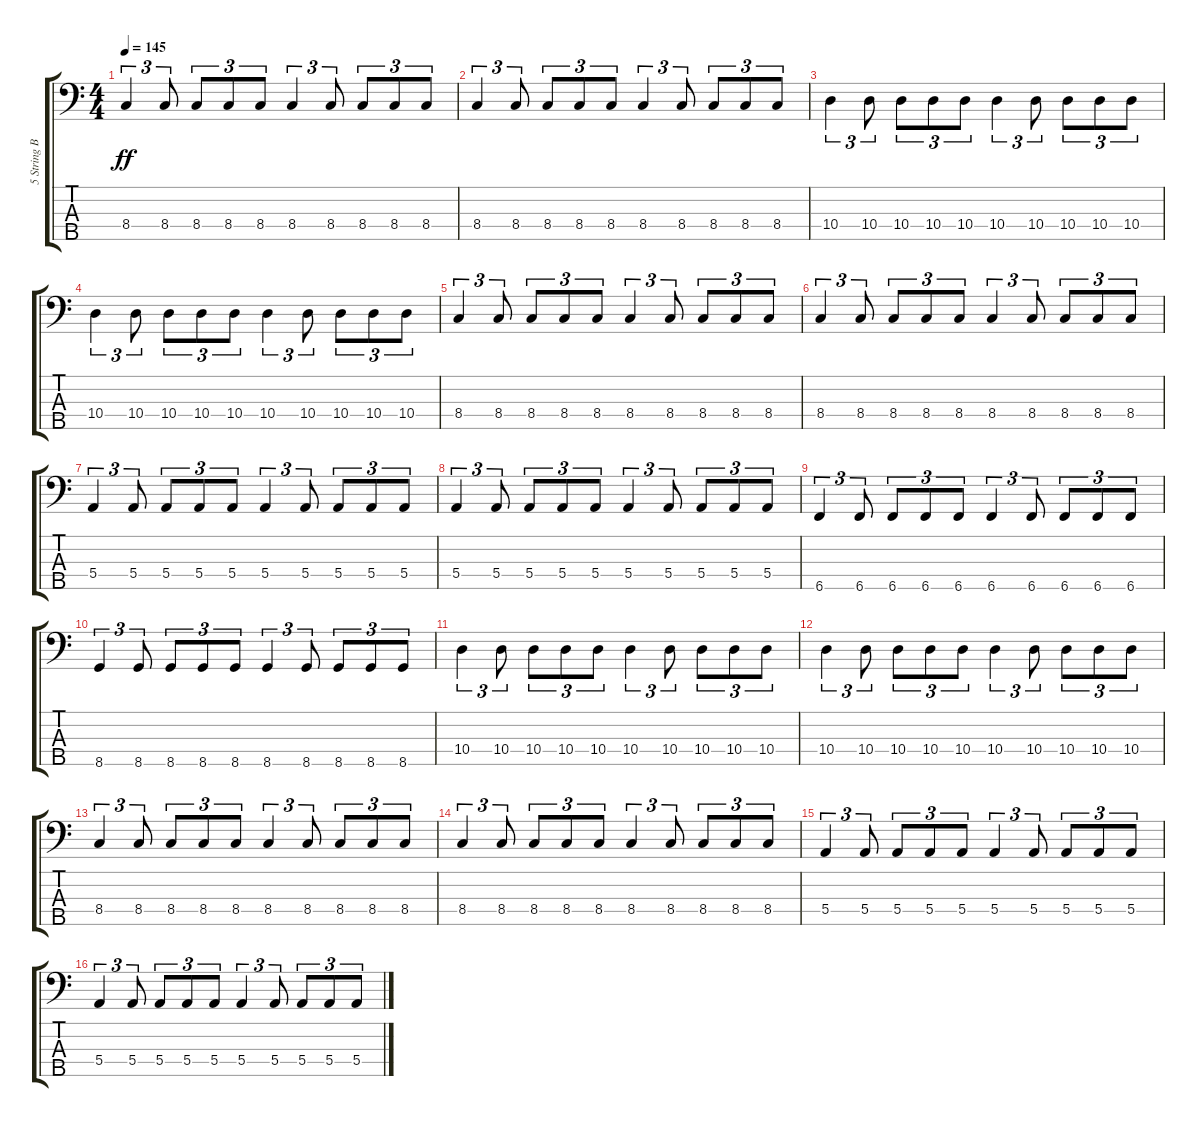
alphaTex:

\track ("5 String Bass" "5 String B") {instrument electricbassfinger}
\staff {score tabs}
\tuning (G2 D2 A1 E1 B0) {hide}
\ts (4 4)
\tempo 145
\clef f4
\ks c
8.4.4{tu (3 2) dy ff} 8.4.8{tu (3 2)} 8.4.8{tu (3 2)} 8.4.8{tu (3 2)} 8.4.8{tu (3 2)} 8.4.4{tu (3 2)} 8.4.8{tu (3 2)} 8.4.8{tu (3 2)} 8.4.8{tu (3 2)} 8.4.8{tu (3 2)} |
8.4.4{tu (3 2)} 8.4.8{tu (3 2)} 8.4.8{tu (3 2)} 8.4.8{tu (3 2)} 8.4.8{tu (3 2)} 8.4.4{tu (3 2)} 8.4.8{tu (3 2)} 8.4.8{tu (3 2)} 8.4.8{tu (3 2)} 8.4.8{tu (3 2)} |
10.4.4{tu (3 2)} 10.4.8{tu (3 2)} 10.4.8{tu (3 2)} 10.4.8{tu (3 2)} 10.4.8{tu (3 2)} 10.4.4{tu (3 2)} 10.4.8{tu (3 2)} 10.4.8{tu (3 2)} 10.4.8{tu (3 2)} 10.4.8{tu (3 2)} |
10.4.4{tu (3 2)} 10.4.8{tu (3 2)} 10.4.8{tu (3 2)} 10.4.8{tu (3 2)} 10.4.8{tu (3 2)} 10.4.4{tu (3 2)} 10.4.8{tu (3 2)} 10.4.8{tu (3 2)} 10.4.8{tu (3 2)} 10.4.8{tu (3 2)} |
8.4.4{tu (3 2)} 8.4.8{tu (3 2)} 8.4.8{tu (3 2)} 8.4.8{tu (3 2)} 8.4.8{tu (3 2)} 8.4.4{tu (3 2)} 8.4.8{tu (3 2)} 8.4.8{tu (3 2)} 8.4.8{tu (3 2)} 8.4.8{tu (3 2)} |
8.4.4{tu (3 2)} 8.4.8{tu (3 2)} 8.4.8{tu (3 2)} 8.4.8{tu (3 2)} 8.4.8{tu (3 2)} 8.4.4{tu (3 2)} 8.4.8{tu (3 2)} 8.4.8{tu (3 2)} 8.4.8{tu (3 2)} 8.4.8{tu (3 2)} |
5.4.4{tu (3 2)} 5.4.8{tu (3 2)} 5.4.8{tu (3 2)} 5.4.8{tu (3 2)} 5.4.8{tu (3 2)} 5.4.4{tu (3 2)} 5.4.8{tu (3 2)} 5.4.8{tu (3 2)} 5.4.8{tu (3 2)} 5.4.8{tu (3 2)} |
5.4.4{tu (3 2)} 5.4.8{tu (3 2)} 5.4.8{tu (3 2)} 5.4.8{tu (3 2)} 5.4.8{tu (3 2)} 5.4.4{tu (3 2)} 5.4.8{tu (3 2)} 5.4.8{tu (3 2)} 5.4.8{tu (3 2)} 5.4.8{tu (3 2)} |
6.5.4{tu (3 2)} 6.5.8{tu (3 2)} 6.5.8{tu (3 2)} 6.5.8{tu (3 2)} 6.5.8{tu (3 2)} 6.5.4{tu (3 2)} 6.5.8{tu (3 2)} 6.5.8{tu (3 2)} 6.5.8{tu (3 2)} 6.5.8{tu (3 2)} |
8.5.4{tu (3 2)} 8.5.8{tu (3 2)} 8.5.8{tu (3 2)} 8.5.8{tu (3 2)} 8.5.8{tu (3 2)} 8.5.4{tu (3 2)} 8.5.8{tu (3 2)} 8.5.8{tu (3 2)} 8.5.8{tu (3 2)} 8.5.8{tu (3 2)} |
10.4.4{tu (3 2)} 10.4.8{tu (3 2)} 10.4.8{tu (3 2)} 10.4.8{tu (3 2)} 10.4.8{tu (3 2)} 10.4.4{tu (3 2)} 10.4.8{tu (3 2)} 10.4.8{tu (3 2)} 10.4.8{tu (3 2)} 10.4.8{tu (3 2)} |
10.4.4{tu (3 2)} 10.4.8{tu (3 2)} 10.4.8{tu (3 2)} 10.4.8{tu (3 2)} 10.4.8{tu (3 2)} 10.4.4{tu (3 2)} 10.4.8{tu (3 2)} 10.4.8{tu (3 2)} 10.4.8{tu (3 2)} 10.4.8{tu (3 2)} |
8.4.4{tu (3 2)} 8.4.8{tu (3 2)} 8.4.8{tu (3 2)} 8.4.8{tu (3 2)} 8.4.8{tu (3 2)} 8.4.4{tu (3 2)} 8.4.8{tu (3 2)} 8.4.8{tu (3 2)} 8.4.8{tu (3 2)} 8.4.8{tu (3 2)} |
8.4.4{tu (3 2)} 8.4.8{tu (3 2)} 8.4.8{tu (3 2)} 8.4.8{tu (3 2)} 8.4.8{tu (3 2)} 8.4.4{tu (3 2)} 8.4.8{tu (3 2)} 8.4.8{tu (3 2)} 8.4.8{tu (3 2)} 8.4.8{tu (3 2)} |
5.4.4{tu (3 2)} 5.4.8{tu (3 2)} 5.4.8{tu (3 2)} 5.4.8{tu (3 2)} 5.4.8{tu (3 2)} 5.4.4{tu (3 2)} 5.4.8{tu (3 2)} 5.4.8{tu (3 2)} 5.4.8{tu (3 2)} 5.4.8{tu (3 2)} |
5.4.4{tu (3 2)} 5.4.8{tu (3 2)} 5.4.8{tu (3 2)} 5.4.8{tu (3 2)} 5.4.8{tu (3 2)} 5.4.4{tu (3 2)} 5.4.8{tu (3 2)} 5.4.8{tu (3 2)} 5.4.8{tu (3 2)} 5.4.8{tu (3 2)}
